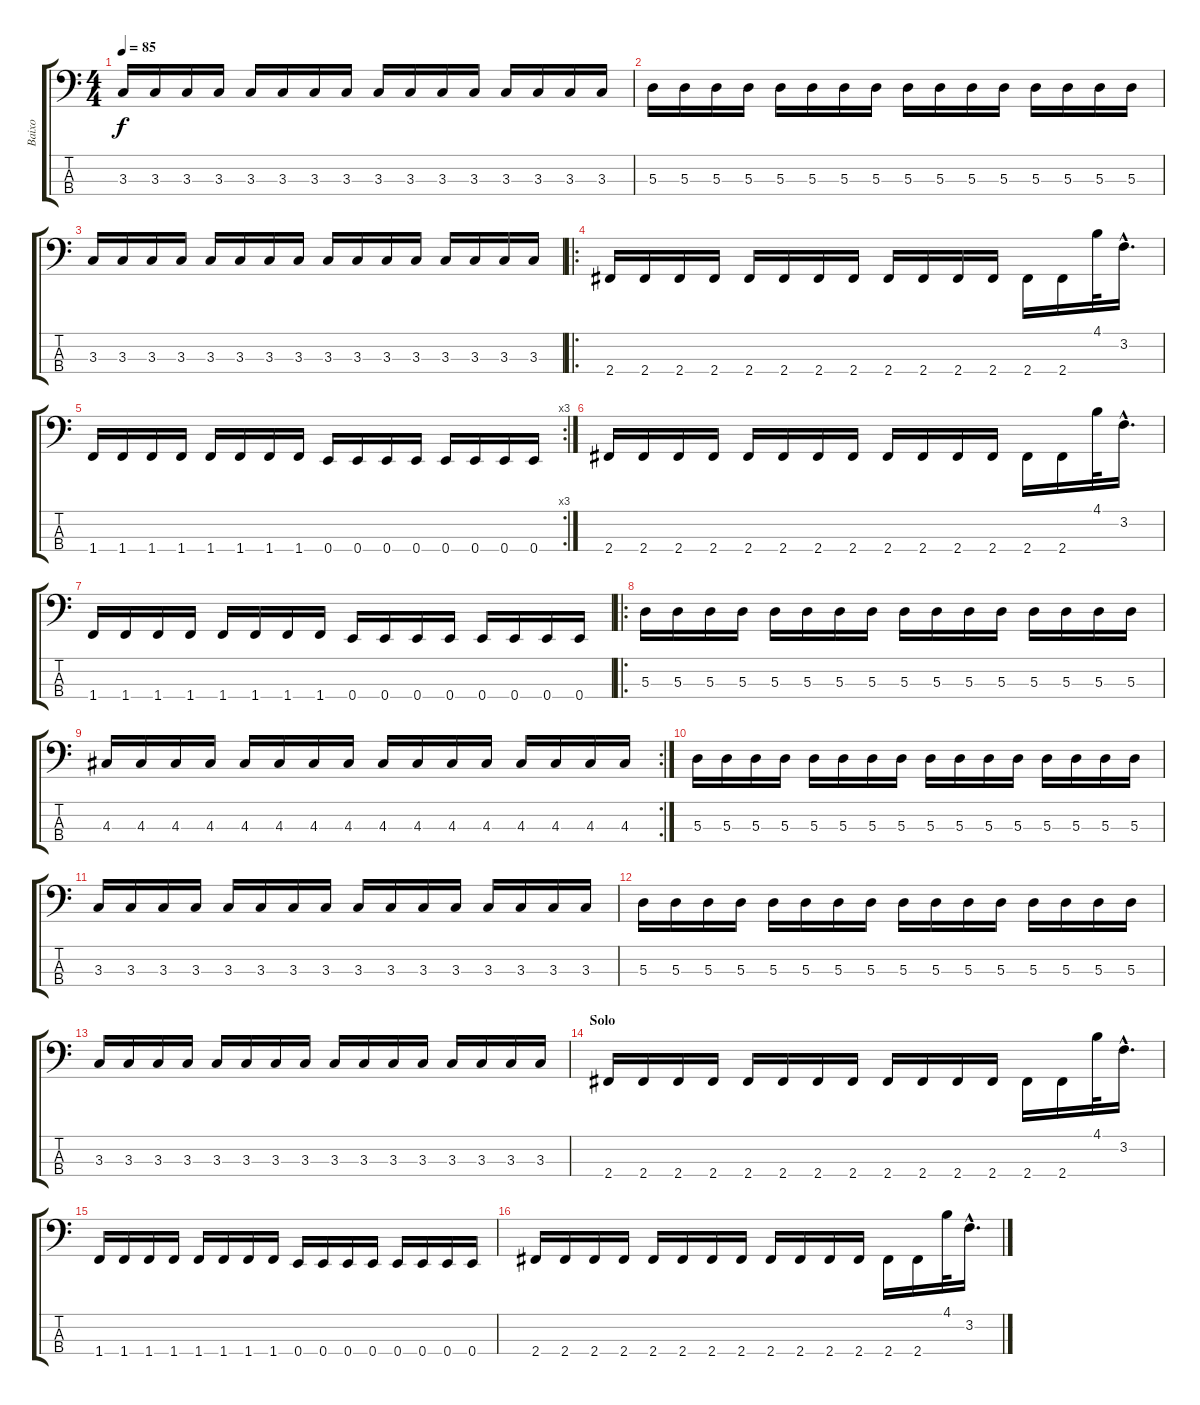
\track ("Baixo" "Baixo") {instrument electricbassfinger}
\staff {score tabs}
\tuning (G2 D2 A1 E1) {hide}
\ts (4 4)
\tempo 85
\clef f4
\ks c
3.3.16{dy f} 3.3.16 3.3.16 3.3.16 3.3.16 3.3.16 3.3.16 3.3.16 3.3.16 3.3.16 3.3.16 3.3.16 3.3.16 3.3.16 3.3.16 3.3.16 |
5.3.16 5.3.16 5.3.16 5.3.16 5.3.16 5.3.16 5.3.16 5.3.16 5.3.16 5.3.16 5.3.16 5.3.16 5.3.16 5.3.16 5.3.16 5.3.16 |
3.3.16 3.3.16 3.3.16 3.3.16 3.3.16 3.3.16 3.3.16 3.3.16 3.3.16 3.3.16 3.3.16 3.3.16 3.3.16 3.3.16 3.3.16 3.3.16 |
\ro
2.4.16 2.4.16 2.4.16 2.4.16 2.4.16 2.4.16 2.4.16 2.4.16 2.4.16 2.4.16 2.4.16 2.4.16 2.4.16 2.4.16 4.1.32 3.2{hac}.16{d} |
\rc 3
1.4.16 1.4.16 1.4.16 1.4.16 1.4.16 1.4.16 1.4.16 1.4.16 0.4.16 0.4.16 0.4.16 0.4.16 0.4.16 0.4.16 0.4.16 0.4.16 |
2.4.16 2.4.16 2.4.16 2.4.16 2.4.16 2.4.16 2.4.16 2.4.16 2.4.16 2.4.16 2.4.16 2.4.16 2.4.16 2.4.16 4.1.32 3.2{hac}.16{d} |
1.4.16 1.4.16 1.4.16 1.4.16 1.4.16 1.4.16 1.4.16 1.4.16 0.4.16 0.4.16 0.4.16 0.4.16 0.4.16 0.4.16 0.4.16 0.4.16 |
\ro
5.3.16 5.3.16 5.3.16 5.3.16 5.3.16 5.3.16 5.3.16 5.3.16 5.3.16 5.3.16 5.3.16 5.3.16 5.3.16 5.3.16 5.3.16 5.3.16 |
\rc 2
4.3.16 4.3.16 4.3.16 4.3.16 4.3.16 4.3.16 4.3.16 4.3.16 4.3.16 4.3.16 4.3.16 4.3.16 4.3.16 4.3.16 4.3.16 4.3.16 |
5.3.16 5.3.16 5.3.16 5.3.16 5.3.16 5.3.16 5.3.16 5.3.16 5.3.16 5.3.16 5.3.16 5.3.16 5.3.16 5.3.16 5.3.16 5.3.16 |
3.3.16 3.3.16 3.3.16 3.3.16 3.3.16 3.3.16 3.3.16 3.3.16 3.3.16 3.3.16 3.3.16 3.3.16 3.3.16 3.3.16 3.3.16 3.3.16 |
5.3.16 5.3.16 5.3.16 5.3.16 5.3.16 5.3.16 5.3.16 5.3.16 5.3.16 5.3.16 5.3.16 5.3.16 5.3.16 5.3.16 5.3.16 5.3.16 |
3.3.16 3.3.16 3.3.16 3.3.16 3.3.16 3.3.16 3.3.16 3.3.16 3.3.16 3.3.16 3.3.16 3.3.16 3.3.16 3.3.16 3.3.16 3.3.16 |
\section ("" "Solo")
2.4.16 2.4.16 2.4.16 2.4.16 2.4.16 2.4.16 2.4.16 2.4.16 2.4.16 2.4.16 2.4.16 2.4.16 2.4.16 2.4.16 4.1.32 3.2{hac}.16{d} |
1.4.16 1.4.16 1.4.16 1.4.16 1.4.16 1.4.16 1.4.16 1.4.16 0.4.16 0.4.16 0.4.16 0.4.16 0.4.16 0.4.16 0.4.16 0.4.16 |
2.4.16 2.4.16 2.4.16 2.4.16 2.4.16 2.4.16 2.4.16 2.4.16 2.4.16 2.4.16 2.4.16 2.4.16 2.4.16 2.4.16 4.1.32 3.2{hac}.16{d}
